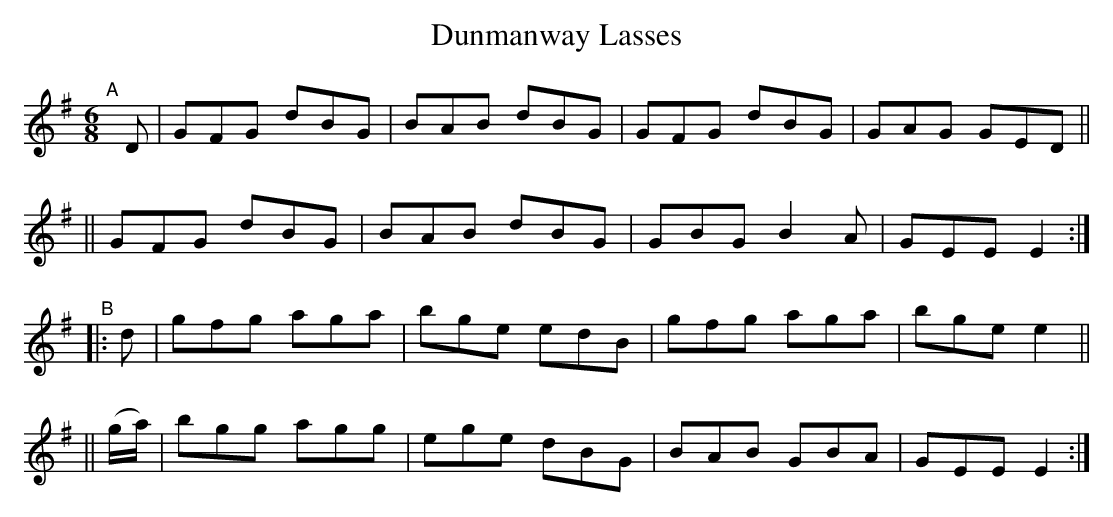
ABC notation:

X:1
T: Dunmanway Lasses
M: 6/8
L: 1/8
K: G
"^A"[|] D \
|  GFG dBG | BAB dBG | GFG dBG | GAG GED ||
|| GFG dBG | BAB dBG | GBG B2A | GEE E2 :|
"^B"|: d  | gfg aga | bge edB | gfg aga | bge e2 ||
|| (g/a/) | bgg agg | ege dBG | BAB GBA | GEE E2 :|
